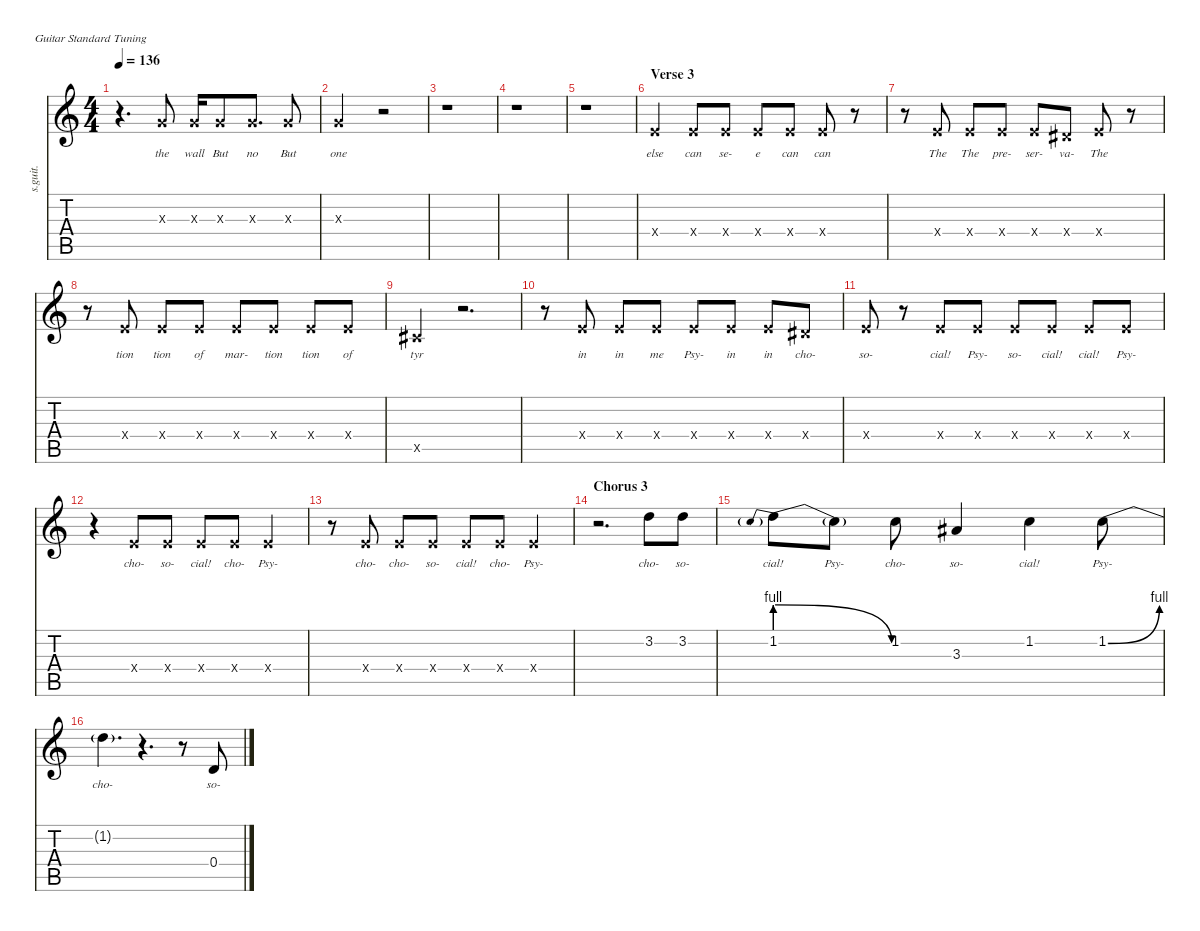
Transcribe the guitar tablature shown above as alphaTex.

\defaultSystemsLayout 4
\hideDynamics
\bracketExtendMode nobrackets
\track ("Corey Taylor (Vocals)" "s.guit.") {instrument baritonesax}
\staff {score tabs}
\tuning (E4 B3 G3 D3 A2 E2)
\displaytranspose 12
\ts (4 4)
\tempo 136
\clef g2
\ks c
r.4{d dy fff} 0.3{x}.8{lyrics (0 "the") lyrics (1 "") lyrics (2 "") lyrics (3 "") lyrics (4 "")} 0.3{x}.16{lyrics (0 "wall") lyrics (1 "") lyrics (2 "") lyrics (3 "") lyrics (4 "")} 0.3{x}.8{lyrics (0 "But") lyrics (1 "") lyrics (2 "") lyrics (3 "") lyrics (4 "")} 0.3{x}.8{d lyrics (0 "no") lyrics (1 "") lyrics (2 "") lyrics (3 "") lyrics (4 "")} 0.3{x}.8{lyrics (0 "But") lyrics (1 "") lyrics (2 "") lyrics (3 "") lyrics (4 "")} |
0.3{x}.2{lyrics (0 "one") lyrics (1 "") lyrics (2 "") lyrics (3 "") lyrics (4 "")} r.2 |
r.1 |
r.1 |
r.1 |
\section ("" "Verse 3")
2.4{x}.4{lyrics (0 "else") lyrics (1 "") lyrics (2 "") lyrics (3 "") lyrics (4 "")} 2.4{x}.8{lyrics (0 "can") lyrics (1 "") lyrics (2 "") lyrics (3 "") lyrics (4 "")} 2.4{x}.8{lyrics (0 "se-") lyrics (1 "") lyrics (2 "") lyrics (3 "") lyrics (4 "")} 2.4{x}.8{lyrics (0 "e") lyrics (1 "") lyrics (2 "") lyrics (3 "") lyrics (4 "")} 2.4{x}.8{lyrics (0 "can") lyrics (1 "") lyrics (2 "") lyrics (3 "") lyrics (4 "")} 2.4{x}.8{lyrics (0 "can") lyrics (1 "") lyrics (2 "") lyrics (3 "") lyrics (4 "")} r.8 |
r.8 2.4{x}.8{lyrics (0 "The") lyrics (1 "") lyrics (2 "") lyrics (3 "") lyrics (4 "")} 2.4{x}.8{lyrics (0 "The") lyrics (1 "") lyrics (2 "") lyrics (3 "") lyrics (4 "")} 2.4{x}.8{lyrics (0 "pre-") lyrics (1 "") lyrics (2 "") lyrics (3 "") lyrics (4 "")} 2.4{x}.8{lyrics (0 "ser-") lyrics (1 "") lyrics (2 "") lyrics (3 "") lyrics (4 "")} 1.4{x acc #}.8{lyrics (0 "va-") lyrics (1 "") lyrics (2 "") lyrics (3 "") lyrics (4 "")} 2.4{x}.8{lyrics (0 "The") lyrics (1 "") lyrics (2 "") lyrics (3 "") lyrics (4 "")} r.8 |
r.8 2.4{x}.8{lyrics (0 "tion") lyrics (1 "") lyrics (2 "") lyrics (3 "") lyrics (4 "")} 2.4{x}.8{lyrics (0 "tion") lyrics (1 "") lyrics (2 "") lyrics (3 "") lyrics (4 "")} 2.4{x}.8{lyrics (0 "of") lyrics (1 "") lyrics (2 "") lyrics (3 "") lyrics (4 "")} 2.4{x}.8{lyrics (0 "mar-") lyrics (1 "") lyrics (2 "") lyrics (3 "") lyrics (4 "")} 2.4{x}.8{lyrics (0 "tion") lyrics (1 "") lyrics (2 "") lyrics (3 "") lyrics (4 "")} 2.4{x}.8{lyrics (0 "tion") lyrics (1 "") lyrics (2 "") lyrics (3 "") lyrics (4 "")} 2.4{x}.8{lyrics (0 "of") lyrics (1 "") lyrics (2 "") lyrics (3 "") lyrics (4 "")} |
4.5{x acc #}.4{lyrics (0 "tyr") lyrics (1 "") lyrics (2 "") lyrics (3 "") lyrics (4 "")} r.2{d} |
r.8 2.4{x}.8{lyrics (0 "in") lyrics (1 "") lyrics (2 "") lyrics (3 "") lyrics (4 "")} 2.4{x}.8{lyrics (0 "in") lyrics (1 "") lyrics (2 "") lyrics (3 "") lyrics (4 "")} 2.4{x}.8{lyrics (0 "me") lyrics (1 "") lyrics (2 "") lyrics (3 "") lyrics (4 "")} 2.4{x}.8{lyrics (0 "Psy-") lyrics (1 "") lyrics (2 "") lyrics (3 "") lyrics (4 "")} 2.4{x}.8{lyrics (0 "in") lyrics (1 "") lyrics (2 "") lyrics (3 "") lyrics (4 "")} 2.4{x}.8{lyrics (0 "in") lyrics (1 "") lyrics (2 "") lyrics (3 "") lyrics (4 "")} 1.4{x acc #}.8{lyrics (0 "cho-") lyrics (1 "") lyrics (2 "") lyrics (3 "") lyrics (4 "")} |
2.4{x}.8{lyrics (0 "so-") lyrics (1 "") lyrics (2 "") lyrics (3 "") lyrics (4 "")} r.8 2.4{x}.8{lyrics (0 "cial!") lyrics (1 "") lyrics (2 "") lyrics (3 "") lyrics (4 "")} 2.4{x}.8{lyrics (0 "Psy-") lyrics (1 "") lyrics (2 "") lyrics (3 "") lyrics (4 "")} 2.4{x}.8{lyrics (0 "so-") lyrics (1 "") lyrics (2 "") lyrics (3 "") lyrics (4 "")} 2.4{x}.8{lyrics (0 "cial!") lyrics (1 "") lyrics (2 "") lyrics (3 "") lyrics (4 "")} 2.4{x}.8{lyrics (0 "cial!") lyrics (1 "") lyrics (2 "") lyrics (3 "") lyrics (4 "")} 2.4{x}.8{lyrics (0 "Psy-") lyrics (1 "") lyrics (2 "") lyrics (3 "") lyrics (4 "")} |
r.4 2.4{x}.8{lyrics (0 "cho-") lyrics (1 "") lyrics (2 "") lyrics (3 "") lyrics (4 "")} 2.4{x}.8{lyrics (0 "so-") lyrics (1 "") lyrics (2 "") lyrics (3 "") lyrics (4 "")} 2.4{x}.8{lyrics (0 "cial!") lyrics (1 "") lyrics (2 "") lyrics (3 "") lyrics (4 "")} 2.4{x}.8{lyrics (0 "cho-") lyrics (1 "") lyrics (2 "") lyrics (3 "") lyrics (4 "")} 2.4{x}.4{lyrics (0 "Psy-") lyrics (1 "") lyrics (2 "") lyrics (3 "") lyrics (4 "")} |
r.8 2.4{x}.8{lyrics (0 "cho-") lyrics (1 "") lyrics (2 "") lyrics (3 "") lyrics (4 "")} 2.4{x}.8{lyrics (0 "cho-") lyrics (1 "") lyrics (2 "") lyrics (3 "") lyrics (4 "")} 2.4{x}.8{lyrics (0 "so-") lyrics (1 "") lyrics (2 "") lyrics (3 "") lyrics (4 "")} 2.4{x}.8{lyrics (0 "cial!") lyrics (1 "") lyrics (2 "") lyrics (3 "") lyrics (4 "")} 2.4{x}.8{lyrics (0 "cho-") lyrics (1 "") lyrics (2 "") lyrics (3 "") lyrics (4 "")} 2.4{x}.4{lyrics (0 "Psy-") lyrics (1 "") lyrics (2 "") lyrics (3 "") lyrics (4 "")} |
\section ("" "Chorus 3")
r.2{d} 3.2.8{lyrics (0 "cho-") lyrics (1 "") lyrics (2 "") lyrics (3 "") lyrics (4 "")} 3.2.8{lyrics (0 "so-") lyrics (1 "") lyrics (2 "") lyrics (3 "") lyrics (4 "")} |
1.2{be (prebendrelease 0 4 46.199999999999996 0)}.8{lyrics (0 "cial!") lyrics (1 "") lyrics (2 "") lyrics (3 "") lyrics (4 "")} 1.2{t}.8{lyrics (0 "Psy-") lyrics (1 "") lyrics (2 "") lyrics (3 "") lyrics (4 "")} 1.2.8{lyrics (0 "cho-") lyrics (1 "") lyrics (2 "") lyrics (3 "") lyrics (4 "")} 3.3{acc #}.4{lyrics (0 "so-") lyrics (1 "") lyrics (2 "") lyrics (3 "") lyrics (4 "")} 1.2.4{lyrics (0 "cial!") lyrics (1 "") lyrics (2 "") lyrics (3 "") lyrics (4 "")} 1.2{be (bend 0 0 28.2 4)}.8{lyrics (0 "Psy-") lyrics (1 "") lyrics (2 "") lyrics (3 "") lyrics (4 "")} |
1.2{t}.4{d lyrics (0 "cho-") lyrics (1 "") lyrics (2 "") lyrics (3 "") lyrics (4 "")} r.4{d} r.8 0.4.8{lyrics (0 "so-") lyrics (1 "") lyrics (2 "") lyrics (3 "") lyrics (4 "")}
